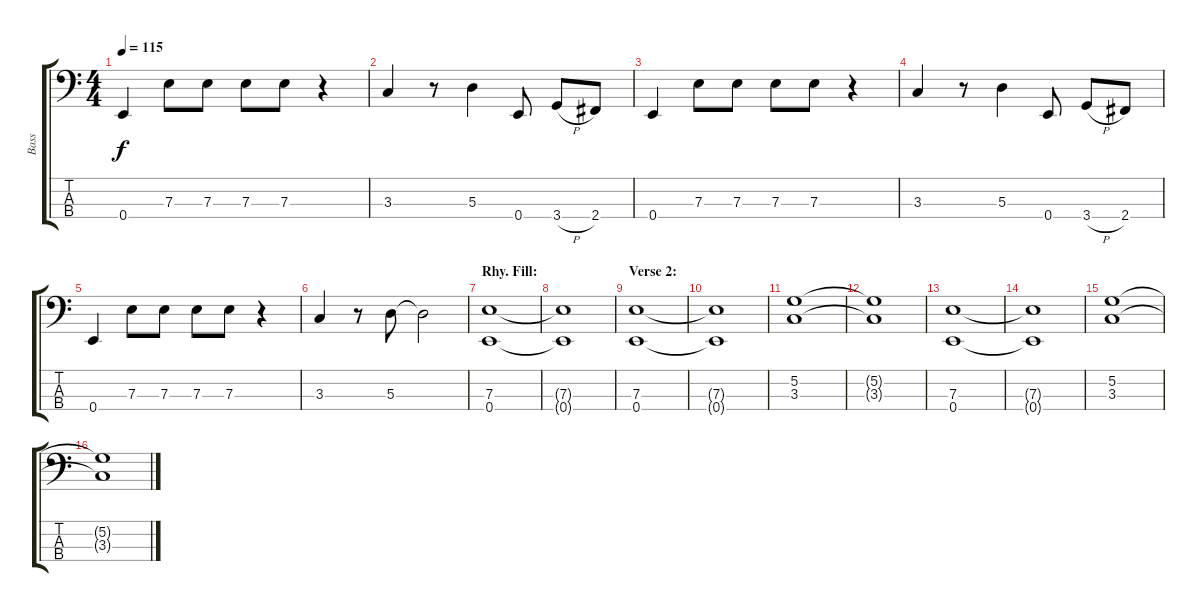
\track ("Bass" "Bass") {instrument electricbasspick}
\staff {score tabs}
\tuning (G2 D2 A1 E1) {hide}
\ts (4 4)
\tempo 115
\clef f4
\ks c
0.4.4{dy f} 7.3.8 7.3.8 7.3.8 7.3.8 r.4 |
3.3.4 r.8 5.3.4 0.4.8 3.4{h}.8 2.4.8 |
0.4.4 7.3.8 7.3.8 7.3.8 7.3.8 r.4 |
3.3.4 r.8 5.3.4 0.4.8 3.4{h}.8 2.4.8 |
0.4.4 7.3.8 7.3.8 7.3.8 7.3.8 r.4 |
3.3.4 r.8 5.3.8 5.3{t}.2 |
\section ("" "Rhy. Fill:")
(7.3 0.4).1 |
(7.3{t} 0.4{t}).1 |
\section ("" "Verse 2:")
(7.3 0.4).1 |
(7.3{t} 0.4{t}).1 |
(5.2 3.3).1 |
(5.2{t} 3.3{t}).1 |
(7.3 0.4).1 |
(7.3{t} 0.4{t}).1 |
(5.2 3.3).1 |
(5.2{t} 3.3{t}).1
